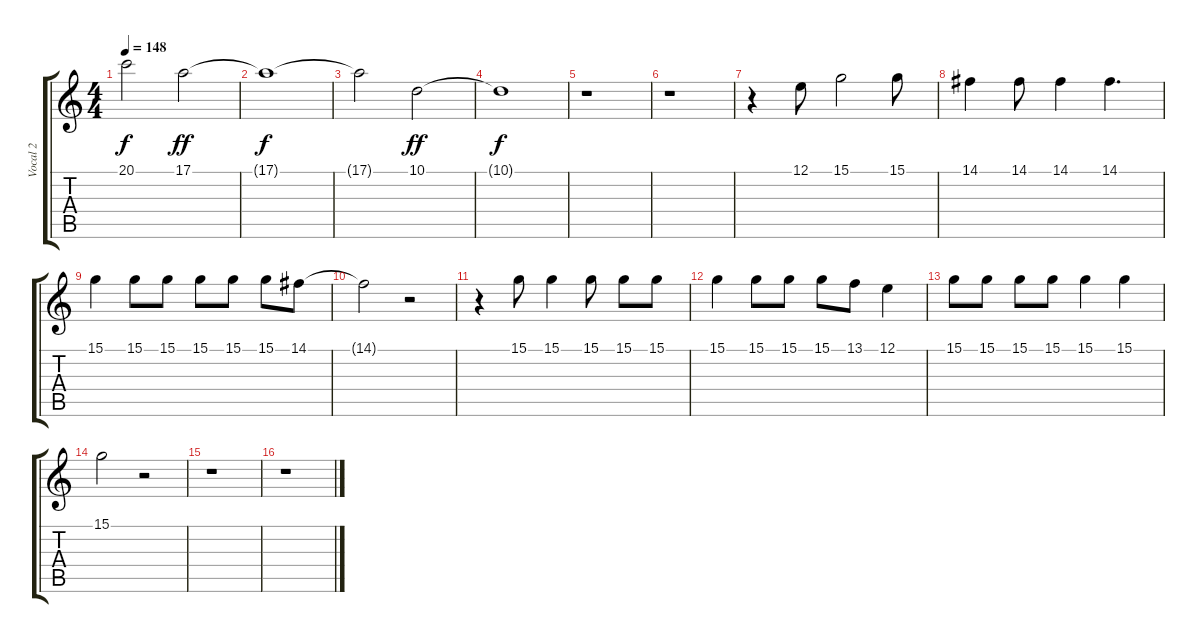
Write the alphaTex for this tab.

\track ("Vocal 2" "Vocal 2") {instrument piccolo}
\staff {score tabs}
\tuning (E4 B3 G3 D3 A2 E2) {hide}
\ts (4 4)
\tempo 148
\clef g2
\ks c
20.1{t}.2{dy f} 17.1.2{dy ff} |
17.1{t}.1{dy f} |
17.1{t}.2 10.1.2{dy ff} |
10.1{t}.1{dy f} |
r.1 |
r.1 |
r.4 12.1.8 15.1.2 15.1.8 |
14.1.4 14.1.8 14.1.4 14.1.4{d} |
15.1.4 15.1.8 15.1.8 15.1.8 15.1.8 15.1.8 14.1.8 |
14.1{t}.2 r.2 |
r.4 15.1.8 15.1.4 15.1.8 15.1.8 15.1.8 |
15.1.4 15.1.8 15.1.8 15.1.8 13.1.8 12.1.4 |
15.1.8 15.1.8 15.1.8 15.1.8 15.1.4 15.1.4 |
15.1.2 r.2 |
r.1 |
r.1
